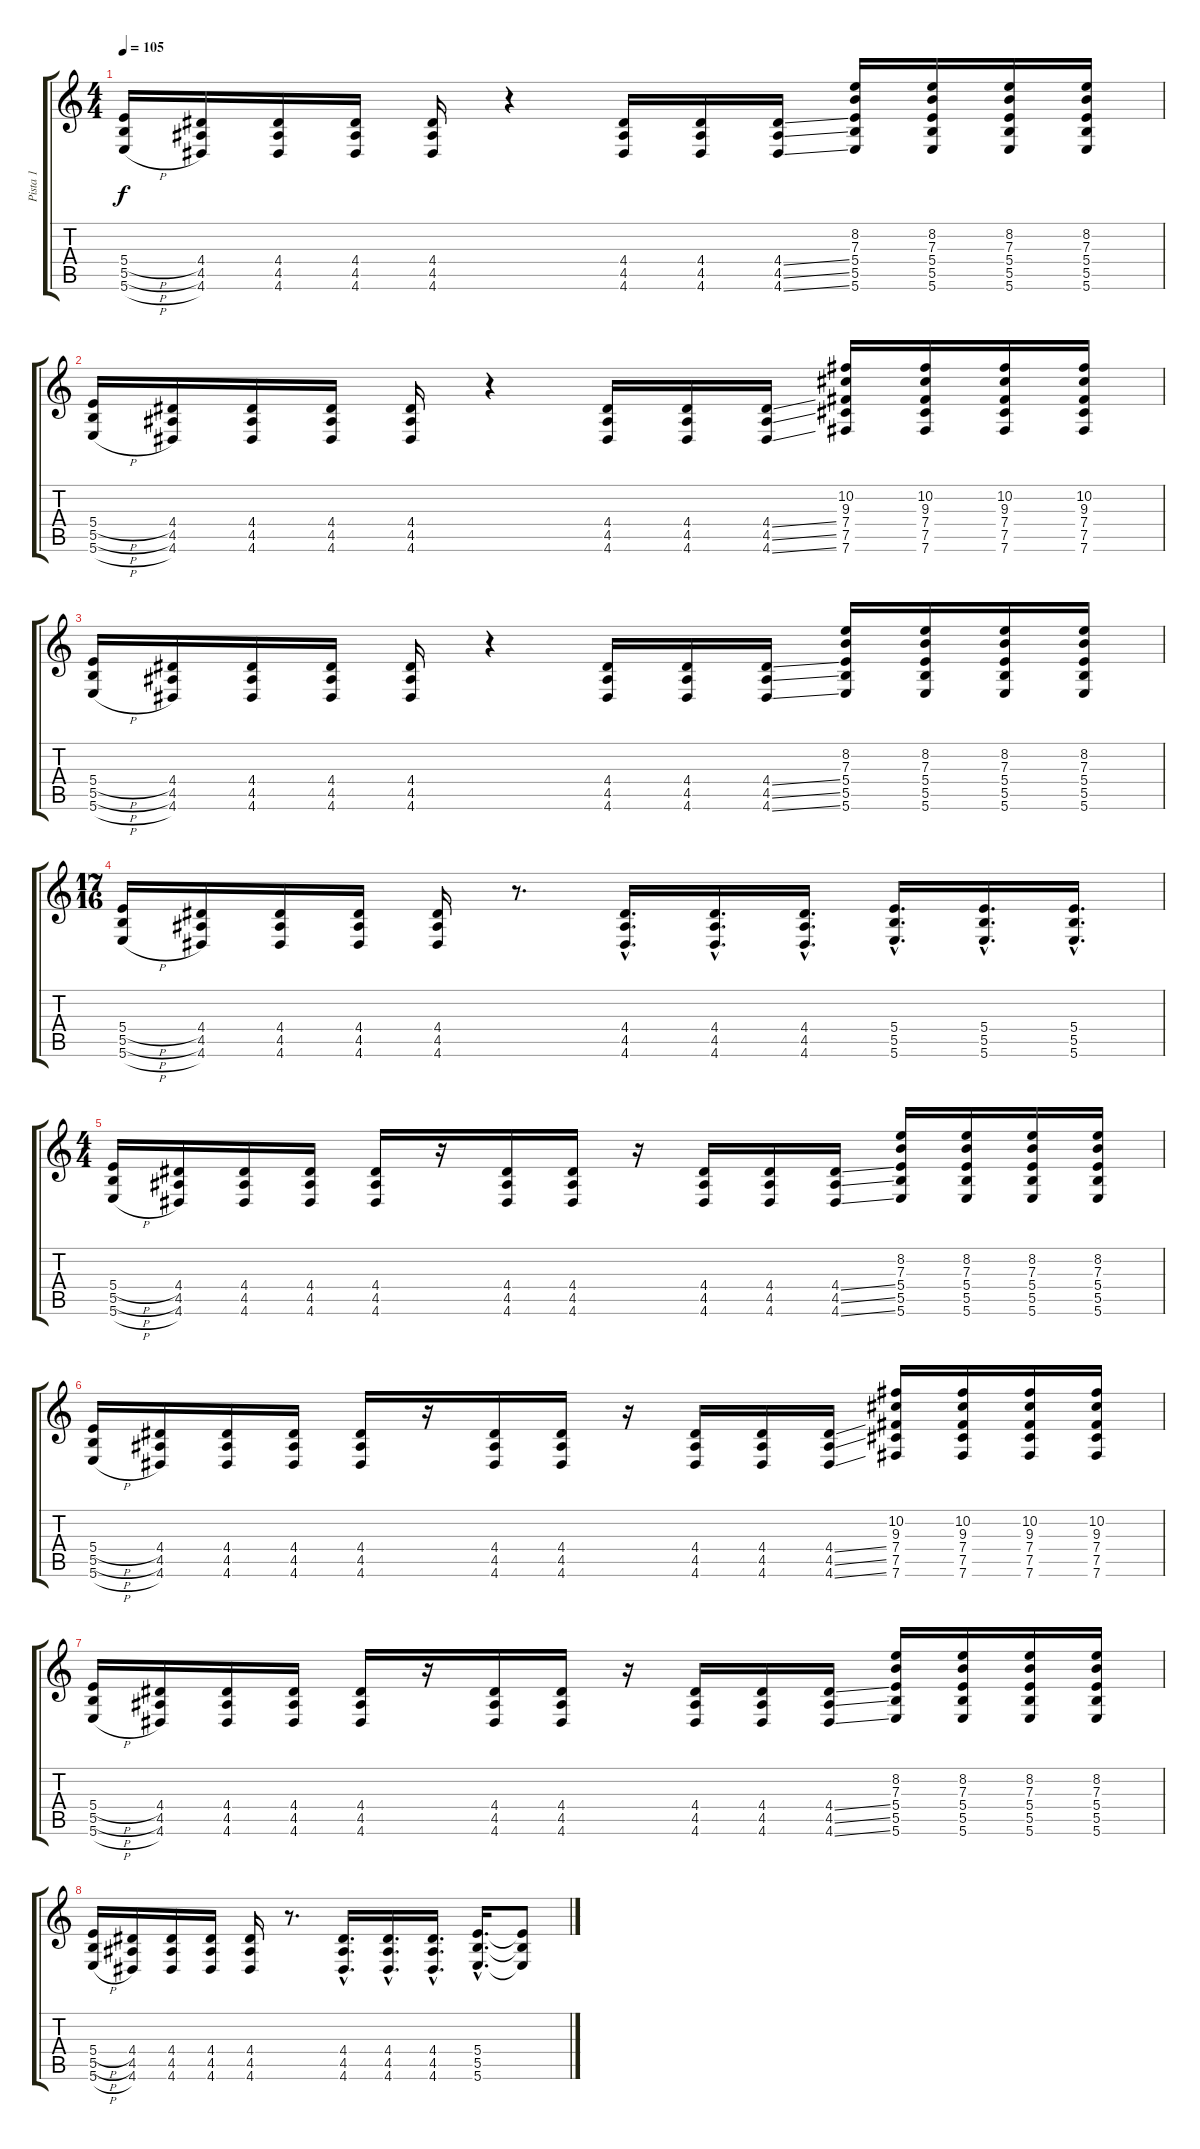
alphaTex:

\track ("Pista 1" "Pista 1") {instrument distortionguitar}
\staff {score tabs}
\tuning (Db4 Ab3 E3 B2 Gb2 B1) {hide}
\ts (4 4)
\tempo 105
\clef g2
\ks c
(5.4{h} 5.5{h} 5.6{h}).16{dy f volume 13} (4.4 4.5 4.6).16 (4.4 4.5 4.6).16 (4.4 4.5 4.6).16 (4.4 4.5 4.6).16 r.4 (4.4 4.5 4.6).16 (4.4 4.5 4.6).16 (4.4{ss} 4.5{ss} 4.6{ss}).16 (8.2 7.3 5.4 5.5 5.6).16 (8.2 7.3 5.4 5.5 5.6).16 (8.2 7.3 5.4 5.5 5.6).16 (8.2 7.3 5.4 5.5 5.6).16 |
(5.4{h} 5.5{h} 5.6{h}).16{volume 13} (4.4 4.5 4.6).16 (4.4 4.5 4.6).16 (4.4 4.5 4.6).16 (4.4 4.5 4.6).16 r.4 (4.4 4.5 4.6).16 (4.4 4.5 4.6).16 (4.4{ss} 4.5{ss} 4.6{ss}).16 (10.2 9.3 7.4 7.5 7.6).16 (10.2 9.3 7.4 7.5 7.6).16 (10.2 9.3 7.4 7.5 7.6).16 (10.2 9.3 7.4 7.5 7.6).16 |
(5.4{h} 5.5{h} 5.6{h}).16{volume 13} (4.4 4.5 4.6).16 (4.4 4.5 4.6).16 (4.4 4.5 4.6).16 (4.4 4.5 4.6).16 r.4 (4.4 4.5 4.6).16 (4.4 4.5 4.6).16 (4.4{ss} 4.5{ss} 4.6{ss}).16 (8.2 7.3 5.4 5.5 5.6).16 (8.2 7.3 5.4 5.5 5.6).16 (8.2 7.3 5.4 5.5 5.6).16 (8.2 7.3 5.4 5.5 5.6).16 |
\ts (17 16)
(5.4{h} 5.5{h} 5.6{h}).16{volume 13} (4.4 4.5 4.6).16 (4.4 4.5 4.6).16 (4.4 4.5 4.6).16 (4.4 4.5 4.6).16 r.8{d} (4.4{hac} 4.5{hac} 4.6{hac}).16{d} (4.4{hac} 4.5{hac} 4.6{hac}).16{d} (4.4{hac} 4.5{hac} 4.6{hac}).16{d} (5.4{hac} 5.5{hac} 5.6{hac}).16{d} (5.4{hac} 5.5{hac} 5.6{hac}).16{d} (5.4{hac} 5.5{hac} 5.6{hac}).16{d} |
\ts (4 4)
(5.4{h} 5.5{h} 5.6{h}).16{volume 13} (4.4 4.5 4.6).16 (4.4 4.5 4.6).16 (4.4 4.5 4.6).16 (4.4 4.5 4.6).16 r.16 (4.4 4.5 4.6).16 (4.4 4.5 4.6).16 r.16 (4.4 4.5 4.6).16 (4.4 4.5 4.6).16 (4.4{ss} 4.5{ss} 4.6{ss}).16 (8.2 7.3 5.4 5.5 5.6).16 (8.2 7.3 5.4 5.5 5.6).16 (8.2 7.3 5.4 5.5 5.6).16 (8.2 7.3 5.4 5.5 5.6).16 |
(5.4{h} 5.5{h} 5.6{h}).16{volume 13} (4.4 4.5 4.6).16 (4.4 4.5 4.6).16 (4.4 4.5 4.6).16 (4.4 4.5 4.6).16 r.16 (4.4 4.5 4.6).16 (4.4 4.5 4.6).16 r.16 (4.4 4.5 4.6).16 (4.4 4.5 4.6).16 (4.4{ss} 4.5{ss} 4.6{ss}).16 (10.2 9.3 7.4 7.5 7.6).16 (10.2 9.3 7.4 7.5 7.6).16 (10.2 9.3 7.4 7.5 7.6).16 (10.2 9.3 7.4 7.5 7.6).16 |
(5.4{h} 5.5{h} 5.6{h}).16{volume 13} (4.4 4.5 4.6).16 (4.4 4.5 4.6).16 (4.4 4.5 4.6).16 (4.4 4.5 4.6).16 r.16 (4.4 4.5 4.6).16 (4.4 4.5 4.6).16 r.16 (4.4 4.5 4.6).16 (4.4 4.5 4.6).16 (4.4{ss} 4.5{ss} 4.6{ss}).16 (8.2 7.3 5.4 5.5 5.6).16 (8.2 7.3 5.4 5.5 5.6).16 (8.2 7.3 5.4 5.5 5.6).16 (8.2 7.3 5.4 5.5 5.6).16 |
(5.4{h} 5.5{h} 5.6{h}).16{volume 13} (4.4 4.5 4.6).16 (4.4 4.5 4.6).16 (4.4 4.5 4.6).16 (4.4 4.5 4.6).16 r.8{d} (4.4{hac} 4.5{hac} 4.6{hac}).16{d} (4.4{hac} 4.5{hac} 4.6{hac}).16{d} (4.4{hac} 4.5{hac} 4.6{hac}).16{d} (5.4{hac} 5.5{hac} 5.6{hac}).16{d volume 0} (5.4{t} 5.5{t} 5.6{t}).8
